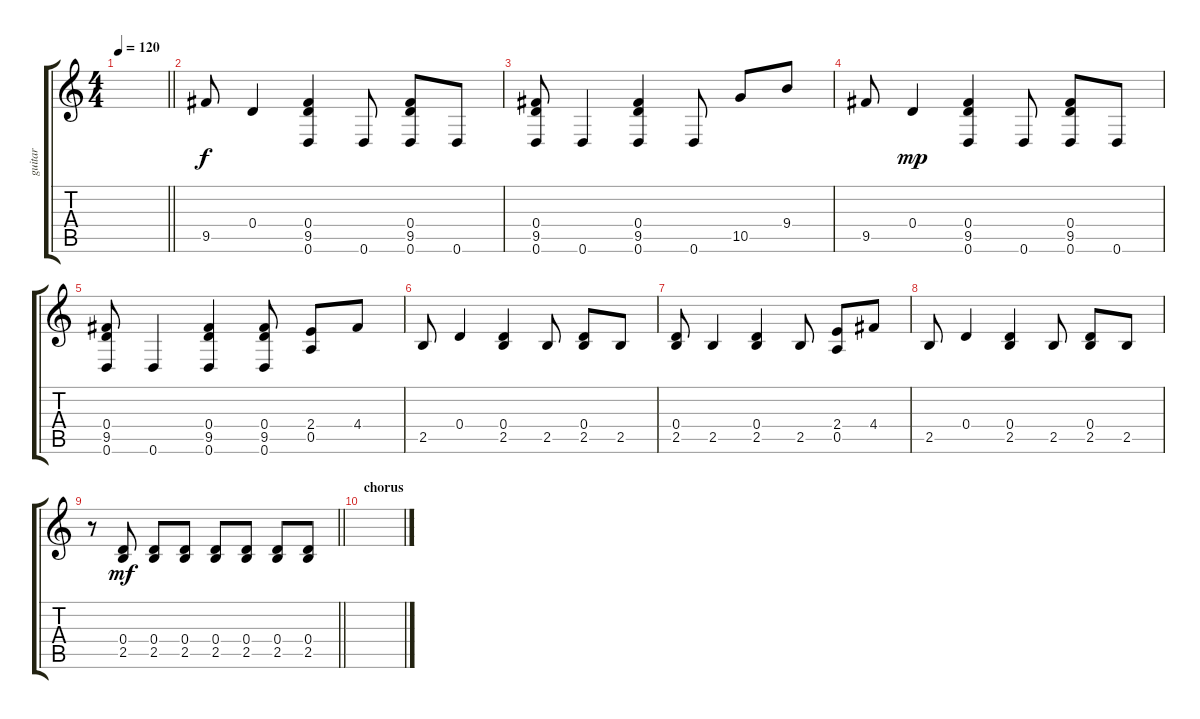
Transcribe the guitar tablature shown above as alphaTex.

\track ("guitar" "guitar") {instrument distortionguitar}
\staff {score tabs}
\tuning (E4 B3 G3 D3 A2 D2) {hide}
\ts (4 4)
\tempo 120
\clef g2
\barLineRight lightlight
\ks c
|
9.5.8 0.4.4 (0.4 9.5 0.6).4 0.6.8 (0.4 9.5 0.6).8 0.6.8 |
(0.4 9.5 0.6).8 0.6.4 (0.4 9.5 0.6).4 0.6.8 10.5.8 9.4.8{dy f} |
9.5.8 0.4.4{dy mp} (0.4 9.5 0.6).4 0.6.8 (0.4 9.5 0.6).8 0.6.8 |
(0.4 9.5 0.6).8 0.6.4 (0.4 9.5 0.6).4 (0.4 9.5 0.6).8 (2.4 0.5).8 4.4.8 |
2.5.8 0.4.4 (0.4 2.5).4 2.5.8 (0.4 2.5).8 2.5.8 |
(0.4 2.5).8 2.5.4 (0.4 2.5).4 2.5.8 (2.4 0.5).8 4.4.8 |
2.5.8 0.4.4 (0.4 2.5).4 2.5.8 (0.4 2.5).8 2.5.8 |
\barLineRight lightlight
r.8 (0.4 2.5).8{dy mf} (0.4 2.5).8 (0.4 2.5).8 (0.4 2.5).8 (0.4 2.5).8 (0.4 2.5).8 (0.4 2.5).8 |
\section ("" "chorus")
